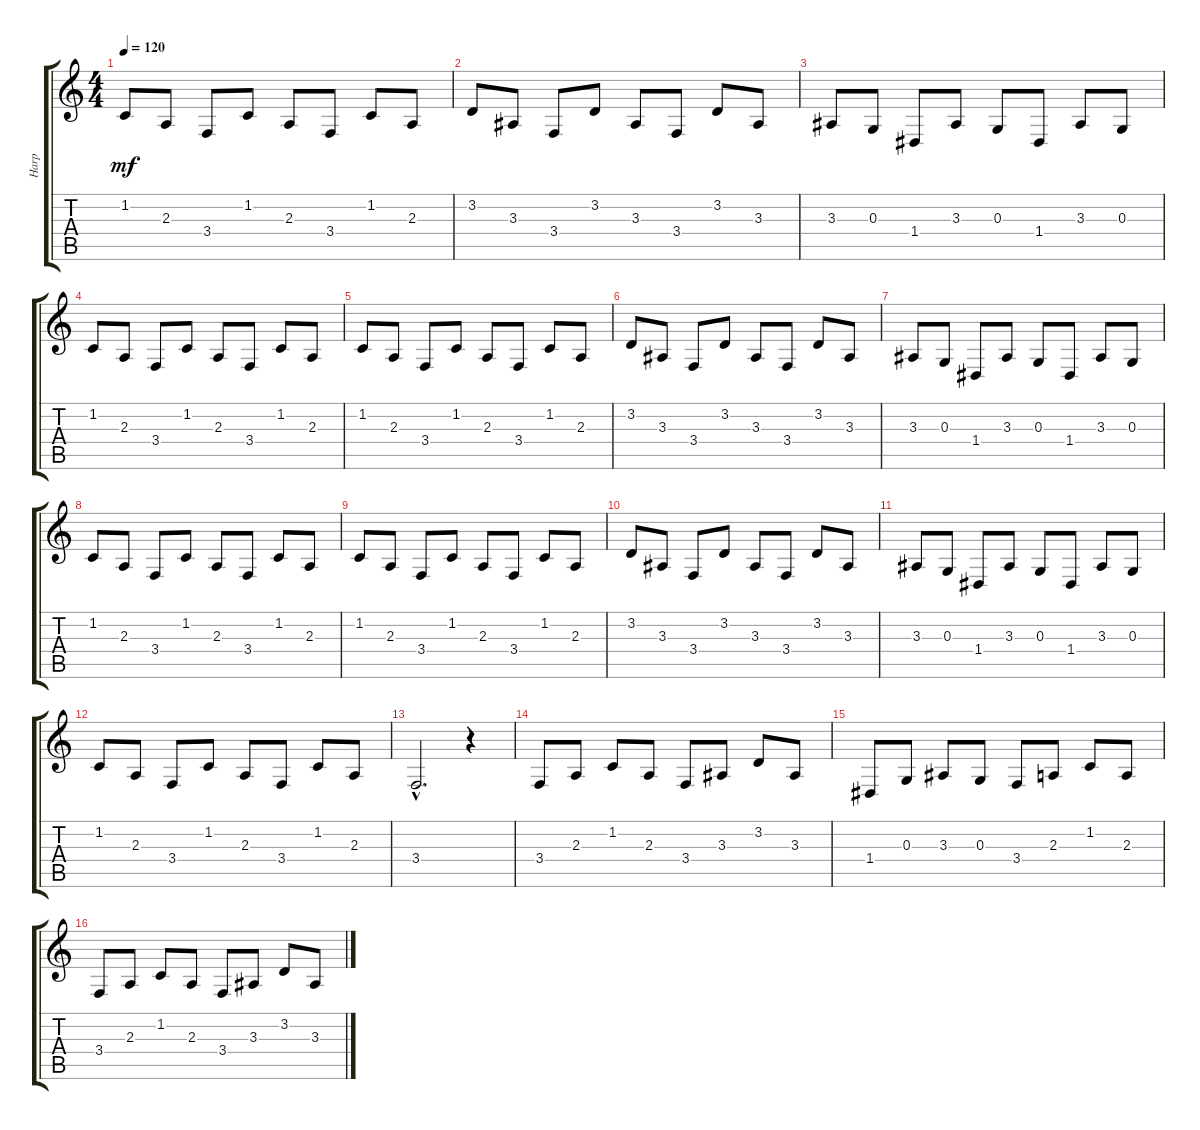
\track ("Harp" "Harp") {instrument orchestralharp}
\staff {score tabs}
\tuning (E4 B3 G3 D3 A2 E2) {hide}
\ts (4 4)
\tempo 120
\clef g2
\ks c
1.2.8{dy mf instrument orchestralharp} 2.3.8 3.4.8 1.2.8 2.3.8 3.4.8 1.2.8 2.3.8 |
3.2.8 3.3.8 3.4.8 3.2.8 3.3.8 3.4.8 3.2.8 3.3.8 |
3.3.8 0.3.8 1.4.8 3.3.8 0.3.8 1.4.8 3.3.8 0.3.8 |
1.2.8 2.3.8 3.4.8 1.2.8 2.3.8 3.4.8 1.2.8 2.3.8 |
1.2.8 2.3.8 3.4.8 1.2.8 2.3.8 3.4.8 1.2.8 2.3.8 |
3.2.8 3.3.8 3.4.8 3.2.8 3.3.8 3.4.8 3.2.8 3.3.8 |
3.3.8 0.3.8 1.4.8 3.3.8 0.3.8 1.4.8 3.3.8 0.3.8 |
1.2.8 2.3.8 3.4.8 1.2.8 2.3.8 3.4.8 1.2.8 2.3.8 |
1.2.8 2.3.8 3.4.8 1.2.8 2.3.8 3.4.8 1.2.8 2.3.8 |
3.2.8 3.3.8 3.4.8 3.2.8 3.3.8 3.4.8 3.2.8 3.3.8 |
3.3.8 0.3.8 1.4.8 3.3.8 0.3.8 1.4.8 3.3.8 0.3.8 |
1.2.8 2.3.8 3.4.8 1.2.8 2.3.8 3.4.8 1.2.8 2.3.8 |
3.4{hac}.2{d} r.4 |
3.4.8 2.3.8 1.2.8 2.3.8 3.4.8 3.3.8 3.2.8 3.3.8 |
1.4.8 0.3.8 3.3.8 0.3.8 3.4.8 2.3.8 1.2.8 2.3.8 |
3.4.8 2.3.8 1.2.8 2.3.8 3.4.8 3.3.8 3.2.8 3.3.8
